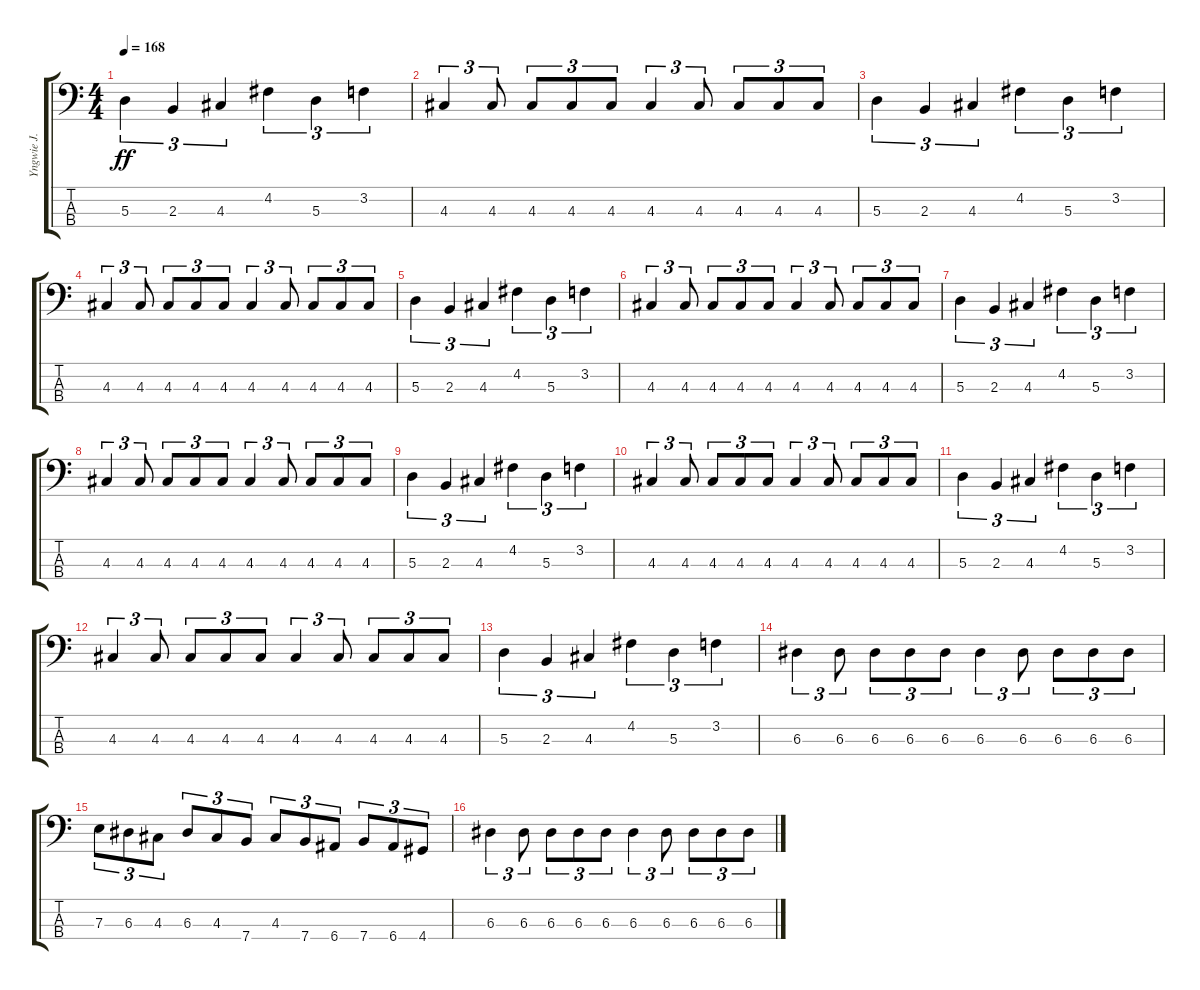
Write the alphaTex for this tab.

\track ("Yngwie J. Malmsteen (Bass)" "Yngwie J. ") {instrument electricbasspick}
\staff {score tabs}
\tuning (G2 D2 A1 E1) {hide}
\ts (4 4)
\tempo 168
\clef f4
\ks c
5.3.4{tu (3 2) dy ff} 2.3.4{tu (3 2)} 4.3.4{tu (3 2)} 4.2.4{tu (3 2)} 5.3.4{tu (3 2)} 3.2.4{tu (3 2)} |
4.3.4{tu (3 2)} 4.3.8{tu (3 2)} 4.3.8{tu (3 2)} 4.3.8{tu (3 2)} 4.3.8{tu (3 2)} 4.3.4{tu (3 2)} 4.3.8{tu (3 2)} 4.3.8{tu (3 2)} 4.3.8{tu (3 2)} 4.3.8{tu (3 2)} |
5.3.4{tu (3 2)} 2.3.4{tu (3 2)} 4.3.4{tu (3 2)} 4.2.4{tu (3 2)} 5.3.4{tu (3 2)} 3.2.4{tu (3 2)} |
4.3.4{tu (3 2)} 4.3.8{tu (3 2)} 4.3.8{tu (3 2)} 4.3.8{tu (3 2)} 4.3.8{tu (3 2)} 4.3.4{tu (3 2)} 4.3.8{tu (3 2)} 4.3.8{tu (3 2)} 4.3.8{tu (3 2)} 4.3.8{tu (3 2)} |
5.3.4{tu (3 2)} 2.3.4{tu (3 2)} 4.3.4{tu (3 2)} 4.2.4{tu (3 2)} 5.3.4{tu (3 2)} 3.2.4{tu (3 2)} |
4.3.4{tu (3 2)} 4.3.8{tu (3 2)} 4.3.8{tu (3 2)} 4.3.8{tu (3 2)} 4.3.8{tu (3 2)} 4.3.4{tu (3 2)} 4.3.8{tu (3 2)} 4.3.8{tu (3 2)} 4.3.8{tu (3 2)} 4.3.8{tu (3 2)} |
5.3.4{tu (3 2)} 2.3.4{tu (3 2)} 4.3.4{tu (3 2)} 4.2.4{tu (3 2)} 5.3.4{tu (3 2)} 3.2.4{tu (3 2)} |
4.3.4{tu (3 2)} 4.3.8{tu (3 2)} 4.3.8{tu (3 2)} 4.3.8{tu (3 2)} 4.3.8{tu (3 2)} 4.3.4{tu (3 2)} 4.3.8{tu (3 2)} 4.3.8{tu (3 2)} 4.3.8{tu (3 2)} 4.3.8{tu (3 2)} |
5.3.4{tu (3 2)} 2.3.4{tu (3 2)} 4.3.4{tu (3 2)} 4.2.4{tu (3 2)} 5.3.4{tu (3 2)} 3.2.4{tu (3 2)} |
4.3.4{tu (3 2)} 4.3.8{tu (3 2)} 4.3.8{tu (3 2)} 4.3.8{tu (3 2)} 4.3.8{tu (3 2)} 4.3.4{tu (3 2)} 4.3.8{tu (3 2)} 4.3.8{tu (3 2)} 4.3.8{tu (3 2)} 4.3.8{tu (3 2)} |
5.3.4{tu (3 2)} 2.3.4{tu (3 2)} 4.3.4{tu (3 2)} 4.2.4{tu (3 2)} 5.3.4{tu (3 2)} 3.2.4{tu (3 2)} |
4.3.4{tu (3 2)} 4.3.8{tu (3 2)} 4.3.8{tu (3 2)} 4.3.8{tu (3 2)} 4.3.8{tu (3 2)} 4.3.4{tu (3 2)} 4.3.8{tu (3 2)} 4.3.8{tu (3 2)} 4.3.8{tu (3 2)} 4.3.8{tu (3 2)} |
5.3.4{tu (3 2)} 2.3.4{tu (3 2)} 4.3.4{tu (3 2)} 4.2.4{tu (3 2)} 5.3.4{tu (3 2)} 3.2.4{tu (3 2)} |
6.3.4{tu (3 2)} 6.3.8{tu (3 2)} 6.3.8{tu (3 2)} 6.3.8{tu (3 2)} 6.3.8{tu (3 2)} 6.3.4{tu (3 2)} 6.3.8{tu (3 2)} 6.3.8{tu (3 2)} 6.3.8{tu (3 2)} 6.3.8{tu (3 2)} |
7.3.8{tu (3 2)} 6.3.8{tu (3 2)} 4.3.8{tu (3 2)} 6.3.8{tu (3 2)} 4.3.8{tu (3 2)} 7.4.8{tu (3 2)} 4.3.8{tu (3 2)} 7.4.8{tu (3 2)} 6.4.8{tu (3 2)} 7.4.8{tu (3 2)} 6.4.8{tu (3 2)} 4.4.8{tu (3 2)} |
6.3.4{tu (3 2)} 6.3.8{tu (3 2)} 6.3.8{tu (3 2)} 6.3.8{tu (3 2)} 6.3.8{tu (3 2)} 6.3.4{tu (3 2)} 6.3.8{tu (3 2)} 6.3.8{tu (3 2)} 6.3.8{tu (3 2)} 6.3.8{tu (3 2)}
